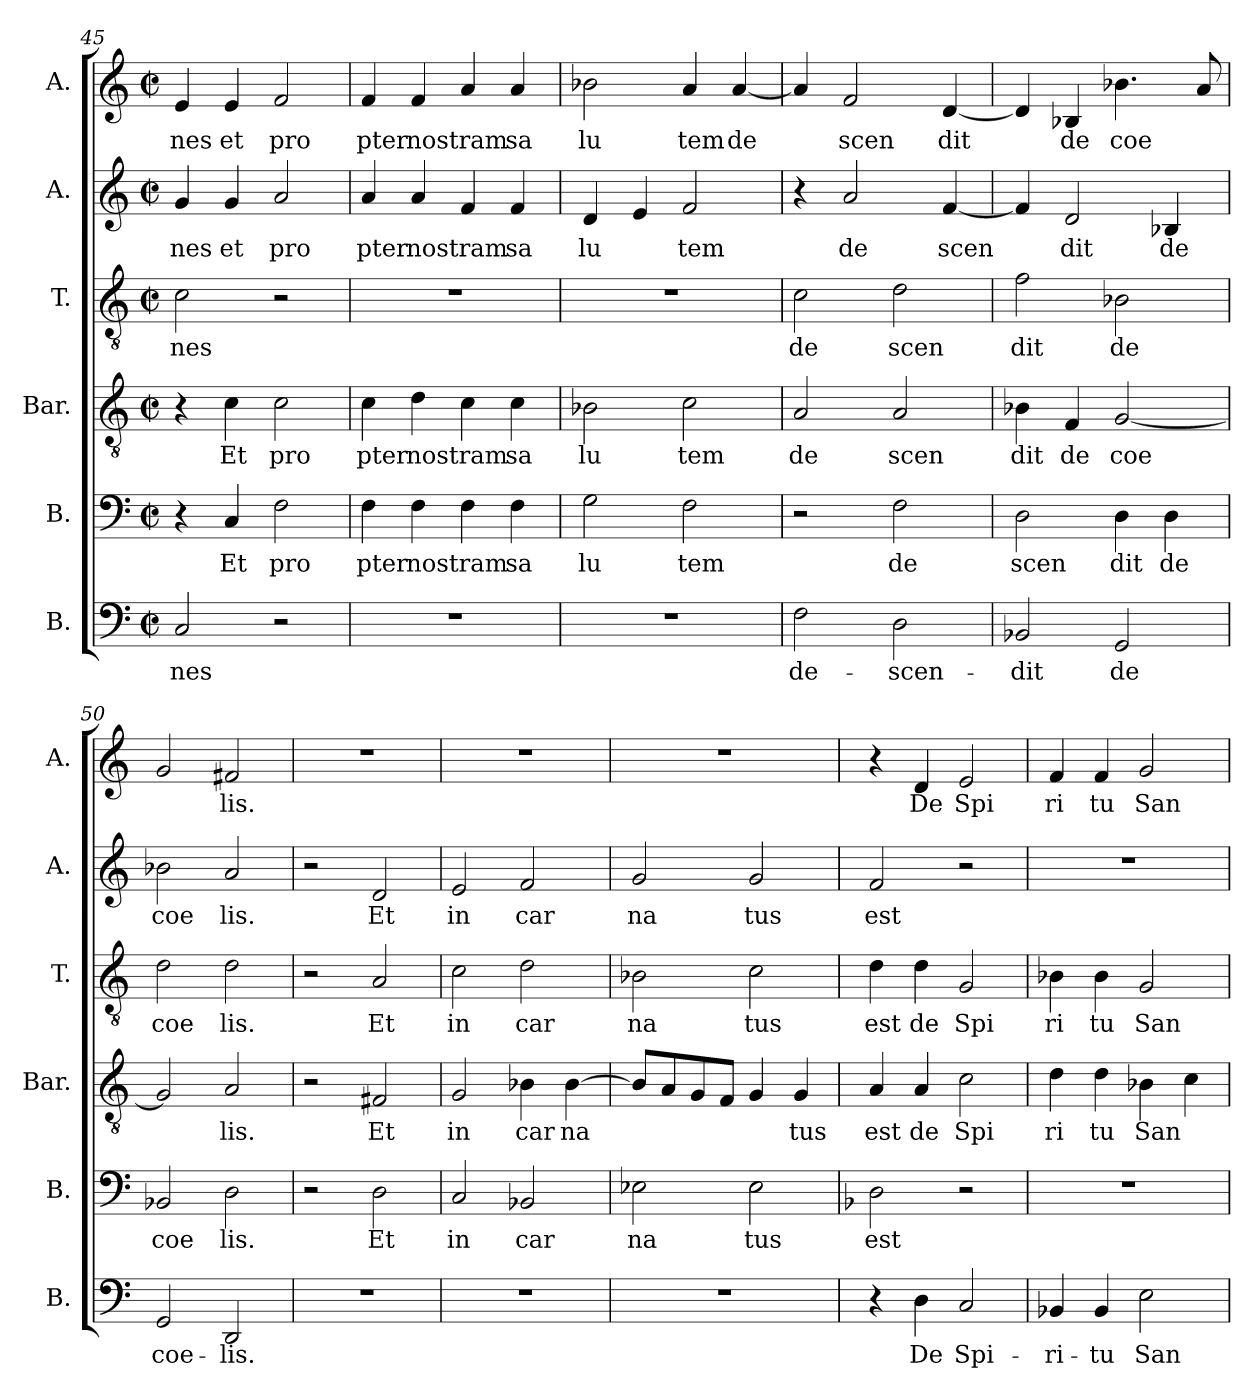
**kern	**text	**kern	**text	**kern	**text	**kern	**text	**kern	**text	**kern	**text
*part6	*part6	*part5	*part5	*part4	*part4	*part3	*part3	*part2	*part2	*part1	*part1
*staff6	*staff6	*staff5	*staff5	*staff4	*staff4	*staff3	*staff3	*staff2	*staff2	*staff1	*staff1
*I"B.	*	*I"B.	*	*I"Bar.	*	*I"T.	*	*I"A.	*	*I"A.	*
*I'B.	*	*I'B.	*	*I'Bar.	*	*I'T.	*	*I'A.	*	*I'A.	*
*clefF4	*	*clefF4	*	*clefGv2	*	*clefGv2	*	*clefG2	*	*clefG2	*
*M2/2	*	*M2/2	*	*M2/2	*	*M2/2	*	*M2/2	*	*M2/2	*
*met(c|)	*	*met(c|)	*	*met(c|)	*	*met(c|)	*	*met(c|)	*	*met(c|)	*
=45	=45	=45	=45	=45	=45	=45	=45	=45	=45	=45	=45
!	!LO:LY:b:cj	!	!	!	!	!	!LO:LY:b:cj	!	!LO:LY:b:cj	!	!LO:LY:b:cj
2C/	nes	4r	.	4r	.	2c\	-nes	4g/	nes	4e/	nes
!	!	!	!LO:LY:b:cj	!	!LO:LY:b:cj	!	!	!	!LO:LY:b:cj	!	!LO:LY:b:cj
.	.	4C/	Et	4c\	Et	.	.	4g/	et	4e/	et
!	!	!	!LO:LY:b:cj	!	!LO:LY:b:cj	!	!	!	!LO:LY:b:cj	!	!LO:LY:b:cj
2r	.	2F\	pro	2c\	pro	2r	.	2a/	pro	2f/	pro
=46	=46	=46	=46	=46	=46	=46	=46	=46	=46	=46	=46
!	!	!	!LO:LY:b:cj	!	!LO:LY:b:cj	!	!	!	!LO:LY:b:cj	!	!LO:LY:b:cj
1r	.	4F\	pter	4c\	pter	1r	.	4a/	pter	4f/	pter
!	!	!	!LO:LY:b	!	!LO:LY:b	!	!	!	!LO:LY:b	!	!LO:LY:b
.	.	4F\	nostram	4d\	nostram	.	.	4a/	nostram	4f/	nostram
.	.	4F\	.	4c\	.	.	.	4f/	.	4a/	.
!	!	!	!LO:LY:b:cj	!	!LO:LY:b:cj	!	!	!	!LO:LY:b:cj	!	!LO:LY:b:cj
.	.	4F\	sa	4c\	sa	.	.	4f/	sa	4a/	sa
=47	=47	=47	=47	=47	=47	=47	=47	=47	=47	=47	=47
!	!	!	!LO:LY:b:cj	!	!LO:LY:b:cj	!	!	!	!LO:LY:b:cj	!	!LO:LY:b:cj
1r	.	2G\	lu	2B-X\	lu	1r	.	4d/	lu	2b-X\	lu
.	.	.	.	.	.	.	.	4e/	.	.	.
!	!	!	!LO:LY:b:cj	!	!LO:LY:b:cj	!	!	!	!LO:LY:b:cj	!	!LO:LY:b:cj
.	.	2F\	tem	2c\	tem	.	.	2f/	tem	4a/	tem
!	!	!	!	!	!	!	!	!	!	!	!LO:LY:b:cj
.	.	.	.	.	.	.	.	.	.	[>4a/	de
!!LO:LB:g=z
=48	=48	=48	=48	=48	=48	=48	=48	=48	=48	=48	=48
!	!LO:LY:b:cj	!	!	!	!LO:LY:b:cj	!	!LO:LY:b:cj	!	!	!	!
2F\	de-	2r	.	2A/	de	2c\	de	4r	.	4a/]	.
!	!	!	!	!	!	!	!	!	!LO:LY:b:cj	!	!LO:LY:b:cj
.	.	.	.	.	.	.	.	2a/	de	2f/	scen
!	!LO:LY:b:cj	!	!LO:LY:b:cj	!	!LO:LY:b:cj	!	!LO:LY:b:cj	!	!	!	!
2D\	-scen-	2F\	de	2A/	scen	2d\	scen	.	.	.	.
!	!	!	!	!	!	!	!	!	!LO:LY:b	!	!LO:LY:b
.	.	.	.	.	.	.	.	[<4f/	scen	[<4d/	dit
=49	=49	=49	=49	=49	=49	=49	=49	=49	=49	=49	=49
!	!LO:LY:b:cj	!	!LO:LY:b:cj	!	!LO:LY:b:cj	!	!LO:LY:b:cj	!	!	!	!
2BB-X/	-dit	2D\	scen	4B-X\	dit	2f\	dit	4f/]	.	4d/]	.
!	!	!	!	!	!LO:LY:b:cj	!	!	!	!LO:LY:b:cj	!	!LO:LY:b:cj
.	.	.	.	4F/	de	.	.	2d/	dit	4B-X/	de
!	!LO:LY:b:cj	!	!LO:LY:b:cj	!	!LO:LY:b	!	!LO:LY:b:cj	!	!	!	!LO:LY:b
2GG/	de	4D\	dit	[<2G/	coe	2B-X\	de	.	.	4.b-X\	coe
!	!	!	!LO:LY:b:cj	!	!	!	!	!	!LO:LY:b:cj	!	!
.	.	4D\	de	.	.	.	.	4B-X/	de	.	.
.	.	.	.	.	.	.	.	.	.	8a/	.
=50	=50	=50	=50	=50	=50	=50	=50	=50	=50	=50	=50
!	!LO:LY:b:cj	!	!LO:LY:b:cj	!	!	!	!LO:LY:b:cj	!	!LO:LY:b:cj	!	!
2GG/	coe-	2BB-X/	coe	2G/]	.	2d\	coe	2b-X\	coe	2g/	.
!	!LO:LY:b:cj	!	!LO:LY:b:cj	!	!LO:LY:b:cj	!	!LO:LY:b:cj	!	!LO:LY:b:cj	!	!LO:LY:b:cj
2DD/	-lis.	2D\	lis.	2A/	lis.	2d\	lis.	2a/	lis.	2f#/	lis.
=51	=51	=51	=51	=51	=51	=51	=51	=51	=51	=51	=51
1r	.	2r	.	2r	.	2r	.	2r	.	1r	.
!	!	!	!LO:LY:b:cj	!	!LO:LY:b:cj	!	!LO:LY:b:cj	!	!LO:LY:b:cj	!	!
.	.	2D\	Et	2F#X/	Et	2A/	Et	2d/	Et	.	.
=52	=52	=52	=52	=52	=52	=52	=52	=52	=52	=52	=52
!	!	!	!LO:LY:b:cj	!	!LO:LY:b:cj	!	!LO:LY:b:cj	!	!LO:LY:b:cj	!	!
1r	.	2C/	in	2G/	in	2c\	in	2e/	in	1r	.
!	!	!	!LO:LY:b:cj	!	!LO:LY:b:cj	!	!LO:LY:b:cj	!	!LO:LY:b:cj	!	!
.	.	2BB-X/	car	4B-X\	car	2d\	car	2f/	car	.	.
!	!	!	!	!	!LO:LY:b	!	!	!	!	!	!
.	.	.	.	[>4B-\	na	.	.	.	.	.	.
=53	=53	=53	=53	=53	=53	=53	=53	=53	=53	=53	=53
!	!	!	!LO:LY:b:cj	!	!	!	!LO:LY:b:cj	!	!LO:LY:b:cj	!	!
1r	.	2E-\	na	8B-/L]	.	2B-X\	na	2g/	na	1r	.
.	.	.	.	8A/	.	.	.	.	.	.	.
.	.	.	.	8G/	.	.	.	.	.	.	.
.	.	.	.	8F/J	.	.	.	.	.	.	.
!	!	!	!LO:LY:b:cj	!	!	!	!LO:LY:b:cj	!	!LO:LY:b:cj	!	!
.	.	2E-\	tus	4G/	.	2c\	tus	2g/	tus	.	.
!	!	!	!	!	!LO:LY:b:cj	!	!	!	!	!	!
.	.	.	.	4G/	tus	.	.	.	.	.	.
=54	=54	=54	=54	=54	=54	=54	=54	=54	=54	=54	=54
*	*	*k[b-]	*	*	*	*	*	*	*	*	*
*	*	*F:	*	*	*	*	*	*	*	*	*
!	!	!	!LO:LY:b:cj	!	!LO:LY:b:cj	!	!LO:LY:b:cj	!	!LO:LY:b:cj	!	!
4r	.	2D\	est	4A/	est	4d\	est	2f/	est	4r	.
!	!LO:LY:b:cj	!	!	!	!LO:LY:b:cj	!	!LO:LY:b:cj	!	!	!	!LO:LY:b:cj
4D\	De	.	.	4A/	de	4d\	de	.	.	4d/	De
!	!LO:LY:b:cj	!	!	!	!LO:LY:b:cj	!	!LO:LY:b:cj	!	!	!	!LO:LY:b:cj
2C/	Spi-	2r	.	2c\	Spi	2G/	Spi	2r	.	2e/	Spi
=55	=55	=55	=55	=55	=55	=55	=55	=55	=55	=55	=55
!	!LO:LY:b:cj	!	!	!	!LO:LY:b:cj	!	!LO:LY:b:cj	!	!	!	!LO:LY:b:cj
4BB-X/	-ri-	1r	.	4d\	ri	4B-X\	ri	1r	.	4f/	ri
!	!LO:LY:b:cj	!	!	!	!LO:LY:b:cj	!	!LO:LY:b:cj	!	!	!	!LO:LY:b:cj
4BB-/	-tu	.	.	4d\	tu	4B-\	tu	.	.	4f/	tu
!	!LO:LY:b:cj	!	!	!	!LO:LY:b	!	!LO:LY:b:cj	!	!	!	!LO:LY:b:cj
2E\	San-	.	.	4B-X\	San	2G/	San	.	.	2g/	San
.	.	.	.	4c\	.	.	.	.	.	.	.
=	=	=	=	=	=	=	=	=	=	=	=
*-	*-	*-	*-	*-	*-	*-	*-	*-	*-	*-	*-
